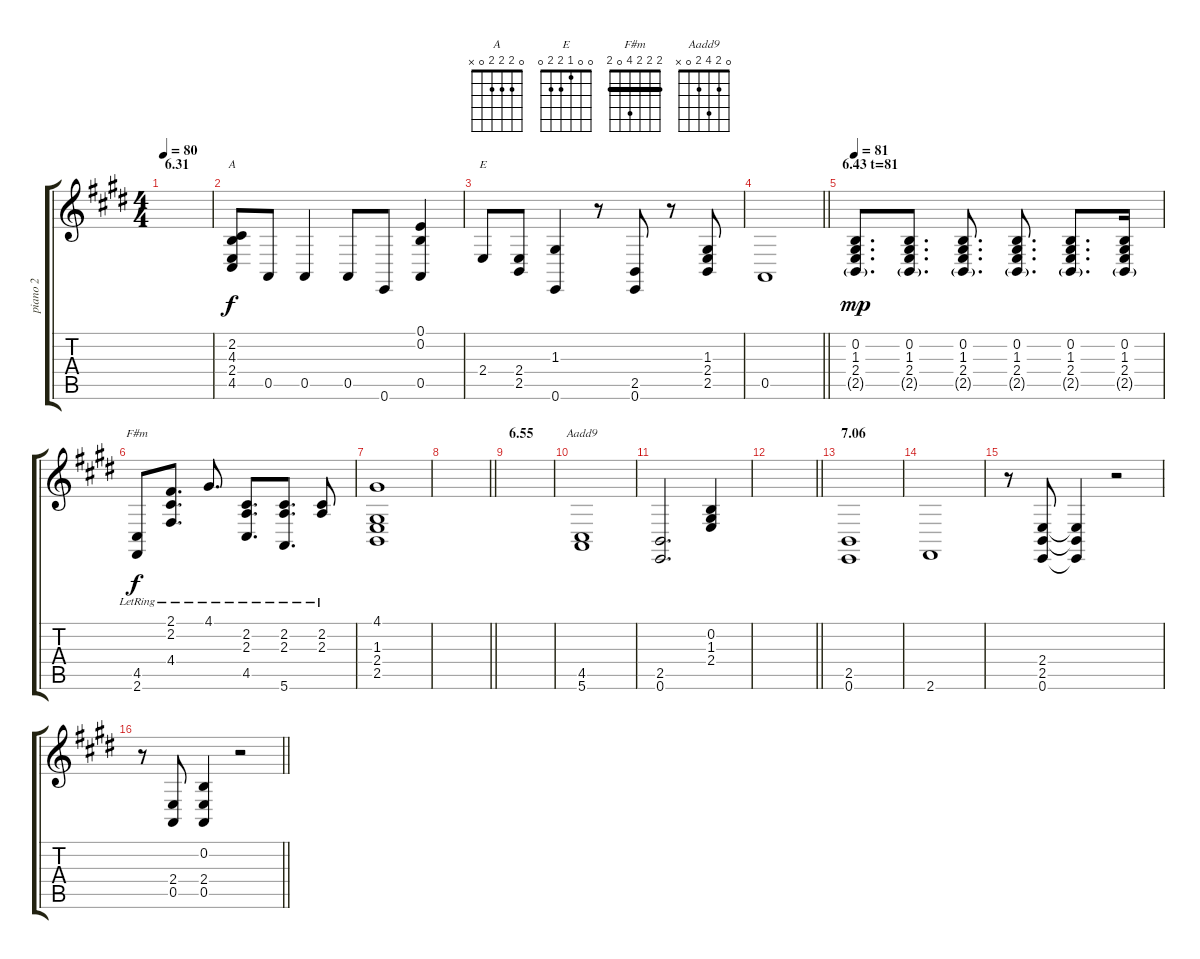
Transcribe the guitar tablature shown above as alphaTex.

\track ("piano 2" "piano 2") {instrument acousticgrandpiano}
\staff {score tabs}
\tuning (E4 B3 G3 D3 A2 E2) {hide}
\chord ("A" 0 2 2 2 0 x)
\chord ("E" 0 0 1 2 2 0)
\chord ("F#m" 2 2 2 4 0 2) {barre 2}
\chord ("Aadd9" 0 2 4 2 0 x)
\ts (4 4)
\section ("" "6.31")
\tempo 80
\clef g2
\ks e
|
(2.2 4.3 2.4 4.5).8{ch "A"} 0.5.8 0.5.4 0.5.8 0.6.8 (0.1 0.2 0.5).4 |
2.4.8{ch "E"} (2.4 2.5).8 (1.3 0.6).4 r.8 (2.5 0.6).8 r.8 (1.3 2.4 2.5).8 |
\barLineRight lightlight
0.5.1 |
\section ("" "6.43 t=81")
\tempo 81
(0.2 1.3 2.4 2.5{g}).8{d dy mp} (0.2 1.3 2.4 2.5{g}).8{d} (0.2 1.3 2.4 2.5{g}).8{d} (0.2 1.3 2.4 2.5{g}).8{d} (0.2 1.3 2.4 2.5{g}).8{d} (0.2 1.3 2.4 2.5{g}).16 |
(4.5{lr} 2.6{lr}).8{ch "F#m" dy f} (2.1{lr} 2.2{lr} 4.4{lr}).8{d} 4.1{lr}.8{d} (2.2{lr} 2.3{lr} 4.5{lr}).8{d} (2.2{lr} 2.3{lr} 5.6{lr}).8{d} (2.2{lr} 2.3{lr}).8 |
(4.1 1.3 2.4 2.5).1 |
\barLineRight lightlight
|
\section ("" "6.55")
|
(4.5 5.6).1{ch "Aadd9"} |
(2.5 0.6).2{d} (0.2 1.3 2.4).4 |
\barLineRight lightlight
|
\section ("" "7.06")
(2.5 0.6).1 |
2.6.1 |
r.8 (2.4 2.5 0.6).8 (2.4{t} 2.5{t} 0.6{t}).4 r.2 |
\barLineRight lightlight
r.8 (2.4 0.5).8 (0.2 2.4 0.5).4 r.2
